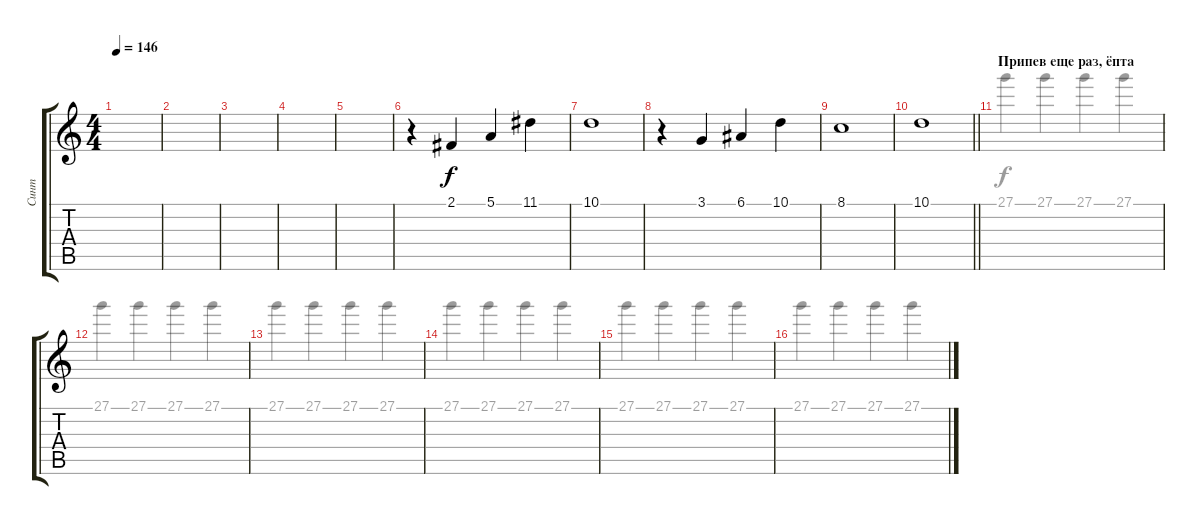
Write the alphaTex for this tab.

\track ("Синт" "Синт") {instrument pizzicatostrings}
\staff {score tabs}
\tuning (E4 B3 G3 D3 A2 E2) {hide}
\voice
\ts (4 4)
\tempo 146
\clef g2
\ks c
|
|
|
|
|
r.4 2.1.4 5.1.4 11.1.4 |
10.1.1 |
r.4 3.1.4 6.1.4 10.1.4 |
8.1.1 |
\barLineRight lightlight
10.1.1 |
\section ("" "Припев еще раз, ёпта")
|
|
|
|
|
\voice
\clef g2
\ottava regular
\simile none
\ks c
|
|
|
|
|
|
|
|
|
\barLineRight lightlight
|
27.1.4 27.1.4 27.1.4 27.1.4 |
27.1.4 27.1.4 27.1.4 27.1.4 |
27.1.4 27.1.4 27.1.4 27.1.4 |
27.1.4 27.1.4 27.1.4 27.1.4 |
27.1.4 27.1.4 27.1.4 27.1.4 |
27.1.4 27.1.4 27.1.4 27.1.4
